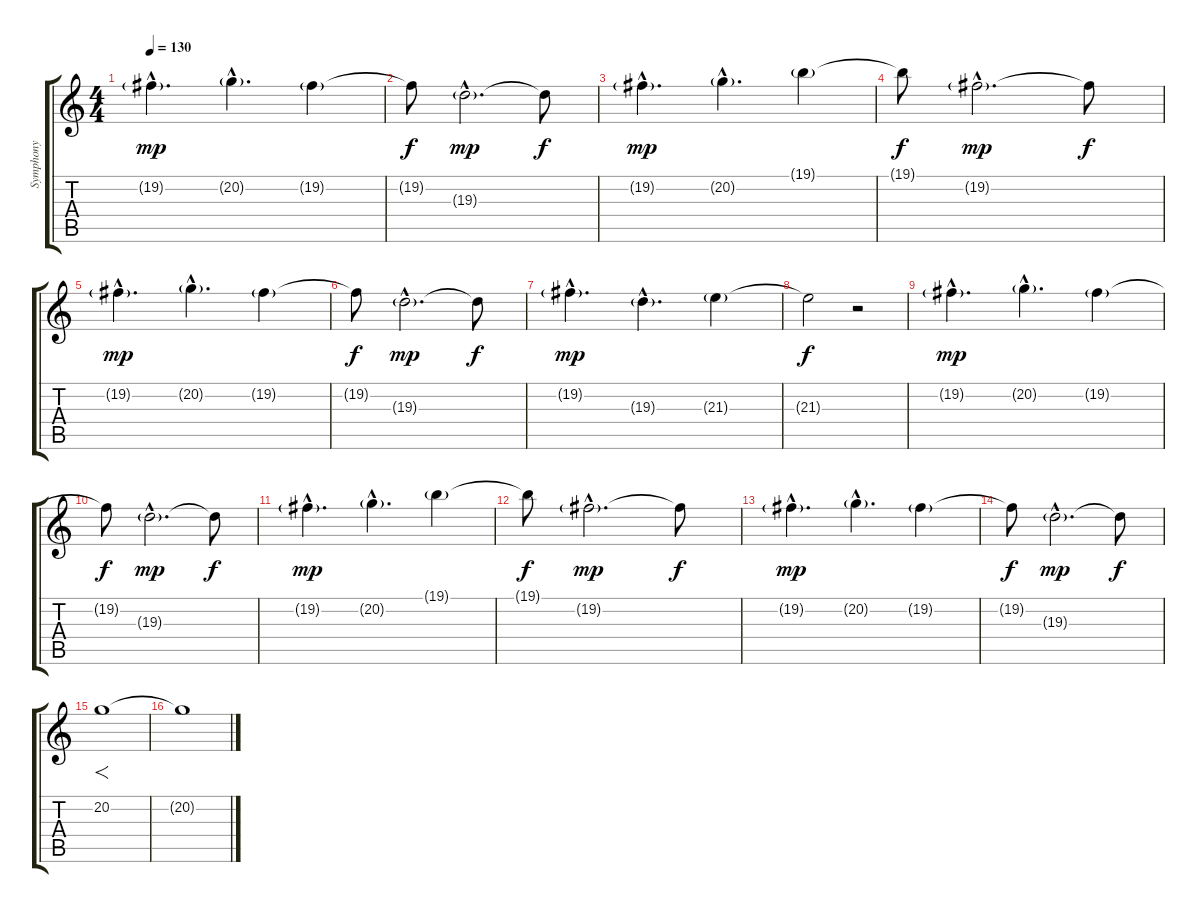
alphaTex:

\track ("Symphony" "Symphony") {instrument stringensemble1}
\staff {score tabs}
\tuning (E4 B3 G3 D3 A2 E2) {hide}
\ts (4 4)
\tempo 130
\clef g2
\ks c
19.2{g hac}.4{d dy mp} 20.2{g hac}.4{d} 19.2{g}.4 |
19.2{t}.8{dy f} 19.3{g hac}.2{d dy mp} 19.3{t}.8{dy f} |
19.2{g hac}.4{d dy mp} 20.2{g hac}.4{d} 19.1{g}.4 |
19.1{t}.8{dy f} 19.2{g hac}.2{d dy mp} 19.2{t}.8{dy f} |
19.2{g hac}.4{d dy mp} 20.2{g hac}.4{d} 19.2{g}.4 |
19.2{t}.8{dy f} 19.3{g hac}.2{d dy mp} 19.3{t}.8{dy f} |
19.2{g hac}.4{d dy mp} 19.3{g hac}.4{d} 21.3{g}.4 |
21.3{t}.2{dy f} r.2 |
19.2{g hac}.4{d dy mp} 20.2{g hac}.4{d} 19.2{g}.4 |
19.2{t}.8{dy f} 19.3{g hac}.2{d dy mp} 19.3{t}.8{dy f} |
19.2{g hac}.4{d dy mp} 20.2{g hac}.4{d} 19.1{g}.4 |
19.1{t}.8{dy f} 19.2{g hac}.2{d dy mp} 19.2{t}.8{dy f} |
19.2{g hac}.4{d dy mp} 20.2{g hac}.4{d} 19.2{g}.4 |
19.2{t}.8{dy f} 19.3{g hac}.2{d dy mp} 19.3{t}.8{dy f} |
20.2.1{f} |
20.2{t}.1
